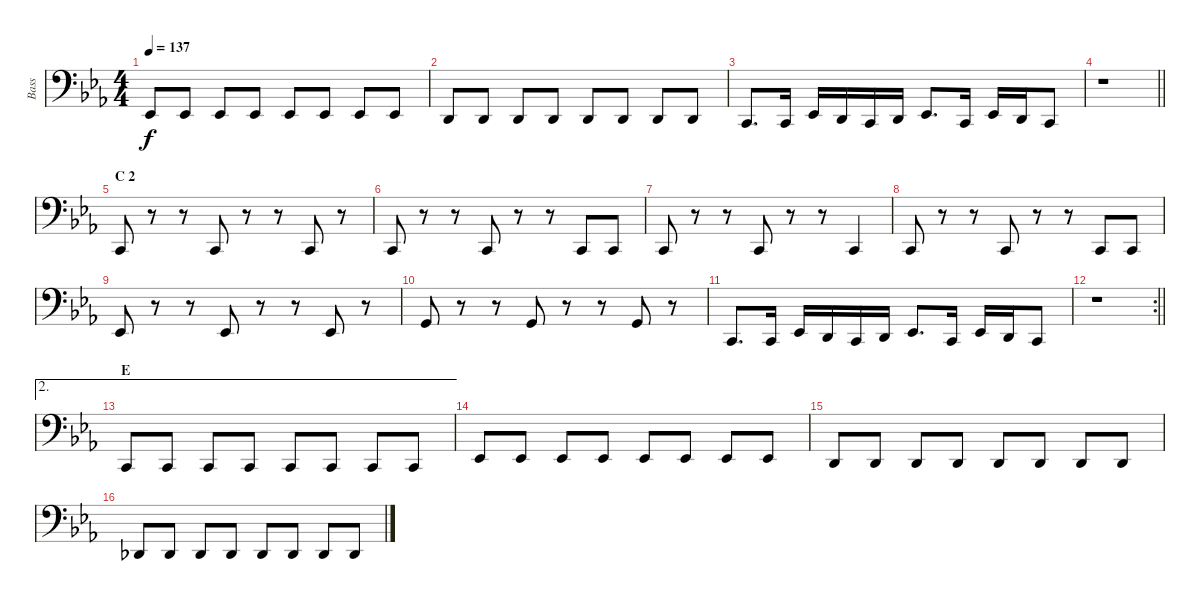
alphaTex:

\track ("Bass" "Bass") {instrument electricbassfinger}
\staff {score}
\tuning (F2 C2 G1 C1) {hide}
\ts (4 4)
\tempo 137
\clef f4
\ks eb
3.4.8{dy f} 3.4.8 3.4.8 3.4.8 3.4.8 3.4.8 3.4.8 3.4.8 |
2.4.8 2.4.8 2.4.8 2.4.8 2.4.8 2.4.8 2.4.8 2.4.8 |
0.4.8{d} 0.4.16 3.4.16 2.4.16 0.4.16 2.4.16 3.4.8{d} 0.4.16 3.4.16 2.4.16 0.4.8 |
\barLineRight lightlight
r.1 |
\section ("" "C 2")
0.4.8 r.8 r.8 0.4.8 r.8 r.8 0.4.8 r.8 |
0.4.8 r.8 r.8 0.4.8 r.8 r.8 0.4.8 0.4.8 |
0.4.8 r.8 r.8 0.4.8 r.8 r.8 0.4.4 |
0.4.8 r.8 r.8 0.4.8 r.8 r.8 0.4.8 0.4.8 |
3.4.8 r.8 r.8 3.4.8 r.8 r.8 3.4.8 r.8 |
7.4.8 r.8 r.8 7.4.8 r.8 r.8 7.4.8 r.8 |
0.4.8{d} 0.4.16 3.4.16 2.4.16 0.4.16 2.4.16 3.4.8{d} 0.4.16 3.4.16 2.4.16 0.4.8 |
\rc 2
\barLineRight lightlight
r.1 |
\ae 2
\section ("" "E")
0.4.8 0.4.8 0.4.8 0.4.8 0.4.8 0.4.8 0.4.8 0.4.8 |
3.4.8 3.4.8 3.4.8 3.4.8 3.4.8 3.4.8 3.4.8 3.4.8 |
2.4.8 2.4.8 2.4.8 2.4.8 2.4.8 2.4.8 2.4.8 2.4.8 |
1.4.8 1.4.8 1.4.8 1.4.8 1.4.8 1.4.8 1.4.8 1.4.8
